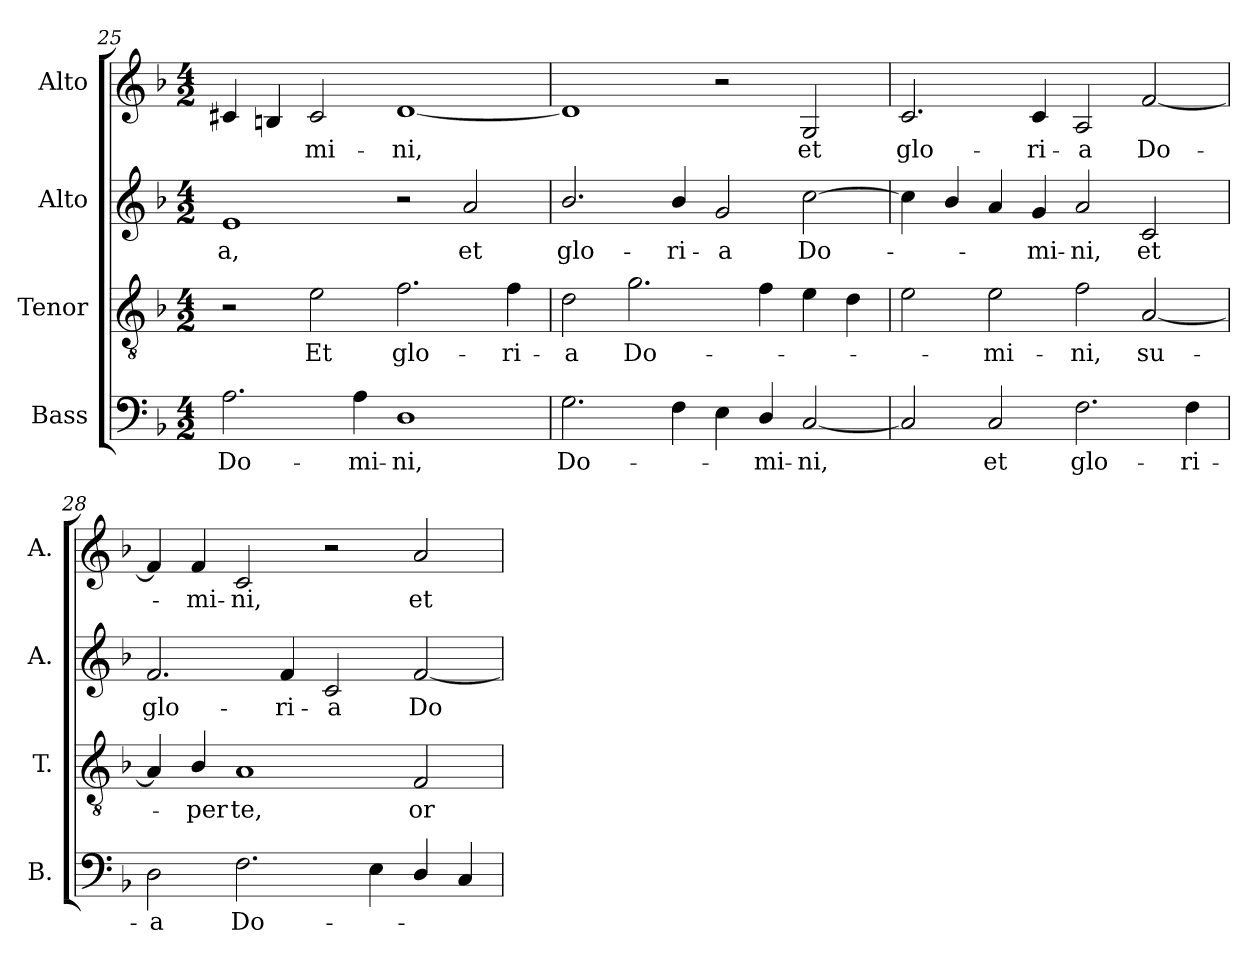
**kern	**text	**kern	**text	**kern	**text	**kern	**text
*part4	*part4	*part3	*part3	*part2	*part2	*part1	*part1
*staff4	*staff4	*staff3	*staff3	*staff2	*staff2	*staff1	*staff1
*I"Bass	*	*I"Tenor	*	*I"Alto	*	*I"Alto	*
*I'B.	*	*I'T.	*	*I'A.	*	*I'A.	*
!!LO:LB:g=z
*clefF4	*	*clefGv2	*	*clefG2	*	*clefG2	*
*	*	*ITrd7c12	*	*	*	*	*
*k[b-]	*	*k[b-]	*	*k[b-]	*	*k[b-]	*
*F:	*	*F:	*	*F:	*	*F:	*
*M4/2	*	*M4/2	*	*M4/2	*	*M4/2	*
=25	=25	=25	=25	=25	=25	=25	=25
!	!LO:LY:b:color=#000000	!	!	!	!	!	!
!	!	!	!	!	!LO:LY:b:color=#000000	!	!
2.Ai\	Do-	2r	.	1ei	-a,	4c#Xi/	.
.	.	.	.	.	.	4Bni/	.
!	!	!	!LO:LY:b:color=#000000	!	!	!	!
!	!	!	!	!	!	!	!LO:LY:b:color=#000000
.	.	2Ei\	Et	.	.	2c#i/	-mi-
!	!LO:LY:b:color=#000000	!	!	!	!	!	!
4Ai\	-mi-	.	.	.	.	.	.
!	!LO:LY:b:color=#000000	!	!	!	!	!	!
!	!	!	!LO:LY:b:color=#000000	!	!	!	!
!	!	!	!	!	!	!	!LO:LY:b:color=#000000
1Di	-ni,	2.Fi\	glo-	2r	.	[1di	-ni,
!	!	!	!	!	!LO:LY:b:color=#000000	!	!
.	.	.	.	2ai/	et	.	.
!	!	!	!LO:LY:b:color=#000000	!	!	!	!
.	.	4Fi\	-ri-	.	.	.	.
=26	=26	=26	=26	=26	=26	=26	=26
!	!LO:LY:b:color=#000000	!	!	!	!	!	!
!	!	!	!LO:LY:b:color=#000000	!	!	!	!
!	!	!	!	!	!LO:LY:b:color=#000000	!	!
2.Gi\	Do-	2Di\	-a	2.b-i/	glo-	1di]	.
!	!	!	!LO:LY:b:color=#000000	!	!	!	!
.	.	2.Gi\	Do-	.	.	.	.
!	!	!	!	!	!LO:LY:b:color=#000000	!	!
4Fi\	.	.	.	4b-i/	-ri-	.	.
!	!	!	!	!	!LO:LY:b:color=#000000	!	!
4Ei\	.	.	.	2gi/	-a	2r	.
!	!LO:LY:b:color=#000000	!	!	!	!	!	!
4Di/	-mi-	4Fi\	.	.	.	.	.
!	!LO:LY:b:color=#000000	!	!	!	!	!	!
!	!	!	!	!	!LO:LY:b:color=#000000	!	!
!	!	!	!	!	!	!	!LO:LY:b:color=#000000
[2Ci/	-ni,	4Ei\	.	[2cci\	Do-	2Gi/	et
.	.	4Di\	.	.	.	.	.
=27	=27	=27	=27	=27	=27	=27	=27
!	!	!	!	!	!	!	!LO:LY:b:color=#000000
2Ci/]	.	2Ei\	.	4cci\]	.	2.ci/	glo-
.	.	.	.	4b-i/	.	.	.
!	!LO:LY:b:color=#000000	!	!	!	!	!	!
!	!	!	!LO:LY:b:color=#000000	!	!	!	!
2Ci/	et	2Ei\	-mi-	4ai/	.	.	.
!	!	!	!	!	!LO:LY:b:color=#000000	!	!
!	!	!	!	!	!	!	!LO:LY:b:color=#000000
.	.	.	.	4gi/	-mi-	4ci/	-ri-
!	!LO:LY:b:color=#000000	!	!	!	!	!	!
!	!	!	!LO:LY:b:color=#000000	!	!	!	!
!	!	!	!	!	!LO:LY:b:color=#000000	!	!
!	!	!	!	!	!	!	!LO:LY:b:color=#000000
2.Fi\	glo-	2Fi\	-ni,	2ai/	-ni,	2Ai/	-a
!	!	!	!LO:LY:b:color=#000000	!	!	!	!
!	!	!	!	!	!LO:LY:b:color=#000000	!	!
!	!	!	!	!	!	!	!LO:LY:b:color=#000000
.	.	[2AAi/	su-	2ci/	et	[2fi/	Do-
!	!LO:LY:b:color=#000000	!	!	!	!	!	!
4Fi\	-ri-	.	.	.	.	.	.
=28	=28	=28	=28	=28	=28	=28	=28
!	!LO:LY:b:color=#000000	!	!	!	!	!	!
!	!	!	!	!	!LO:LY:b:color=#000000	!	!
2Di\	-a	4AAi/]	.	2.fi/	glo-	4fi/]	.
!	!	!	!LO:LY:b:color=#000000	!	!	!	!
!	!	!	!	!	!	!	!LO:LY:b:color=#000000
.	.	4BB-i/	-per	.	.	4fi/	-mi-
!	!LO:LY:b:color=#000000	!	!	!	!	!	!
!	!	!	!LO:LY:b:color=#000000	!	!	!	!
!	!	!	!	!	!	!	!LO:LY:b:color=#000000
2.Fi\	Do-	1AAi	te,	.	.	2ci/	-ni,
!	!	!	!	!	!LO:LY:b:color=#000000	!	!
.	.	.	.	4fi/	-ri-	.	.
!	!	!	!	!	!LO:LY:b:color=#000000	!	!
.	.	.	.	2ci/	-a	2r	.
4Ei\	.	.	.	.	.	.	.
!	!	!	!LO:LY:b:color=#000000	!	!	!	!
!	!	!	!	!	!LO:LY:b:color=#000000	!	!
!	!	!	!	!	!	!	!LO:LY:b:color=#000000
4Di/	.	2FFi/	or-	[2fi/	Do-	2ai/	et
4Ci/	.	.	.	.	.	.	.
=	=	=	=	=	=	=	=
*-	*-	*-	*-	*-	*-	*-	*-
